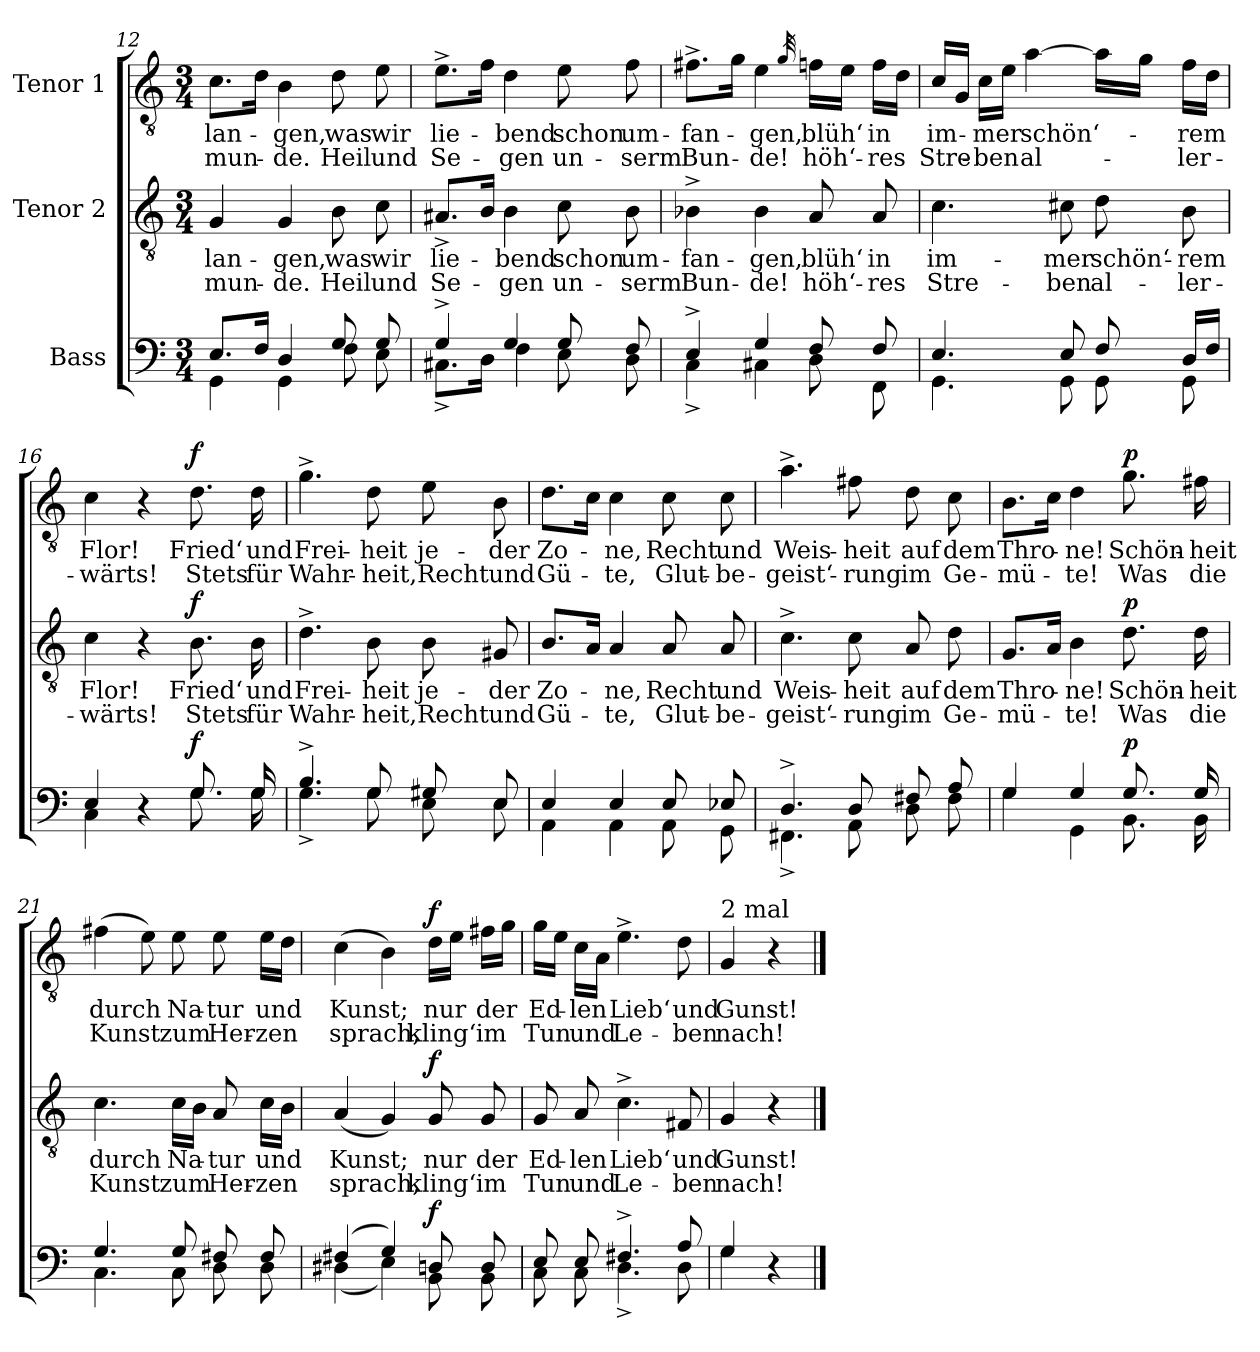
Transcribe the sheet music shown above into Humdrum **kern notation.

**kern	**dynam	**kern	**text	**text	**dynam	**kern	**text	**text	**dynam
*part3	*part3	*part2	*part2	*part2	*part2	*part1	*part1	*part1	*part1
*staff3	*staff3	*staff2	*staff2	*staff2	*staff2	*staff1	*staff1	*staff1	*staff1
*I"Bass	*	*I"Tenor 2	*	*	*	*I"Tenor 1	*	*	*
!!LO:PB:g=z
*clefF4	*	*clefGv2	*	*	*	*clefGv2	*	*	*
*k[]	*	*k[]	*	*	*	*k[]	*	*	*
*M3/4	*	*M3/4	*	*	*	*M3/4	*	*	*
=12	=12	=12	=12	=12	=12	=12	=12	=12	=12
*^	*	*	*	*	*	*	*	*	*
8.E/L	4GG\	.	4G/	-lan-	-mun-	.	8.c\L	-lan-	-mun-	.
16F/Jk	.	.	.	.	.	.	16d\Jk	.	.	.
4D/	4GG\	.	4G/	-gen,	-de.	.	4B\	-gen,	-de.	.
8G/	8F\	.	8B\	was	Heil	.	8d\	was	Heil	.
8G/	8E\	.	8c\	wir	und	.	8e\	wir	und	.
=13	=13	=13	=13	=13	=13	=13	=13	=13	=13	=13
4G^/	8.C#X^\L	.	8.A#X^/L	lie-	Se-	.	8.e^\L	lie-	Se-	.
.	16D\Jk	.	16B/Jk	.	.	.	16f\Jk	.	.	.
4G/	4F\	.	4B\	-bend	-gen	.	4d\	-bend	-gen	.
8G/	8E\	.	8c\	schon	un-	.	8e\	schon	un-	.
8F/	8D\	.	8B\	um-	-serm	.	8f\	um-	-serm	.
=14	=14	=14	=14	=14	=14	=14	=14	=14	=14	=14
4E^/	4C^\	.	4B-X^\	-fan-	Bun-	.	8.f#X^\L	-fan-	Bun-	.
.	.	.	.	.	.	.	16g\Jk	.	.	.
4G/	4C#X\	.	4B-\	-gen,	-de!	.	4e\	-gen,	-de!	.
.	.	.	.	.	.	.	32qg/	.	.	.
8F/	8D\	.	8A/	blüh‘	höh‘-	.	16fn\LL	blüh‘	höh‘-	.
.	.	.	.	.	.	.	16e\JJ	.	.	.
8F/	8FF\	.	8A/	in	-res	.	16f\LL	in	-res	.
.	.	.	.	.	.	.	16d\JJ	.	.	.
!!LO:LB:g=z
=15	=15	=15	=15	=15	=15	=15	=15	=15	=15	=15
4.E/	4.GG\	.	4.c\	im-	Stre-	.	16c/LL	im-	Stre-	.
.	.	.	.	.	.	.	16G/JJ	.	.	.
.	.	.	.	.	.	.	16c\LL	mer	-ben	.
.	.	.	.	.	.	.	16e\JJ	.	.	.
.	.	.	.	.	.	.	[4a\	schön‘-	al-	.
8E/	8GG\	.	8c#X\	-mer	-ben	.	.	.	.	.
8F/	8GG\	.	8d\	schön‘-	al-	.	16a\LL]	.	.	.
.	.	.	.	.	.	.	16g\JJ	.	.	.
16D/LL	8GG\	.	8B\	-rem	-ler-	.	16f\LL	-rem	-ler-	.
16F/JJ	.	.	.	.	.	.	16d\JJ	.	.	.
=16	=16	=16	=16	=16	=16	=16	=16	=16	=16	=16
4E/	4C\	.	4c\	Flor!	-wärts!	.	4c\	Flor!	-wärts!	.
4r	4ryy	.	4r	.	.	.	4r	.	.	.
!	!	!LO:DY:a	!	!	!	!LO:DY:a	!	!	!	!LO:DY:a
8.G/	8.G\	f	8.B\	Fried‘	Stets	f	8.d\	Fried‘	Stets	f
16G/	16G\	.	16B\	und	für	.	16d\	und	für	.
=17	=17	=17	=17	=17	=17	=17	=17	=17	=17	=17
4.B^/	4.G^\	.	4.d^\	Frei-	Wahr-	.	4.g^\	Frei-	Wahr-	.
8G/	8G\	.	8B\	-heit	-heit,	.	8d\	-heit	-heit,	.
8G#X/	8E\	.	8B\	je-	Recht	.	8e\	je-	Recht	.
8E/	8E\	.	8G#X/	-der	und	.	8B\	-der	und	.
!!LO:LB:g=z
=18	=18	=18	=18	=18	=18	=18	=18	=18	=18	=18
4E/	4AA\	.	8.B/L	Zo-	Gü-	.	8.d\L	Zo-	Gü-	.
.	.	.	16A/Jk	.	.	.	16c\Jk	.	.	.
4E/	4AA\	.	4A/	-ne,	-te,	.	4c\	-ne,	-te,	.
8E/	8AA\	.	8A/	Recht	Glut-	.	8c\	Recht	Glut-	.
8E-X/	8GG\	.	8A/	und	-be-	.	8c\	und	-be-	.
=19	=19	=19	=19	=19	=19	=19	=19	=19	=19	=19
4.D^/	4.FF#X^\	.	4.c^\	Weis-	-geist‘-	.	4.a^\	Weis-	-geist‘-	.
8D/	8AA\	.	8c\	-heit	-rung	.	8f#X\	-heit	-rung	.
8F#X/	8D\	.	8A/	auf	im	.	8d\	auf	im	.
8A/	8F#\	.	8d\	dem	Ge-	.	8c\	dem	Ge-	.
=20	=20	=20	=20	=20	=20	=20	=20	=20	=20	=20
4G/	4G\	.	8.G/L	Thro-	-mü-	.	8.B\L	Thro-	-mü-	.
.	.	.	16A/Jk	.	.	.	16c\Jk	.	.	.
4G/	4GG\	.	4B\	-ne!	-te!	.	4d\	-ne!	-te!	.
!	!	!LO:DY:a	!	!	!	!LO:DY:a	!	!	!	!LO:DY:a
8.G/	8.BB\	p	8.d\	Schön-	Was	p	8.g\	Schön-	Was	p
16G/	16BB\	.	16d\	-heit	die	.	16f#X\	-heit	die	.
!!LO:LB:g=z
=21	=21	=21	=21	=21	=21	=21	=21	=21	=21	=21
4.G/	4.C\	.	4.c\	durch	Kunst	.	(4f#X\	durch	Kunst	.
.	.	.	.	.	.	.	8e\)	.	.	.
8G/	8C\	.	16c\LL	Na-	zum	.	8e\	Na-	zum	.
.	.	.	16B\JJ	.	.	.	.	.	.	.
8F#X/	8D\	.	8A/	-tur	Her-	.	8e\	-tur	Her-	.
8F#/	8D\	.	16c\LL	und	-zen	.	16e\LL	und	-zen	.
.	.	.	16B\JJ	.	.	.	16d\JJ	.	.	.
=22	=22	=22	=22	=22	=22	=22	=22	=22	=22	=22
(4F#X/	(4D#X\	.	(4A/	Kunst;	sprach,	.	(4c\	Kunst;	sprach,	.
4G/)	4E\)	.	4G/)	.	.	.	4B\)	.	.	.
!	!	!LO:DY:a	!	!	!	!LO:DY:a	!	!	!	!LO:DY:a
8Dn/	8BB\	f	8G/	nur	kling‘	f	16d\LL	nur	kling‘	f
.	.	.	.	.	.	.	16e\JJ	.	.	.
8D/	8BB\	.	8G/	der	im	.	16f#X\LL	der	im	.
.	.	.	.	.	.	.	16g\JJ	.	.	.
=23	=23	=23	=23	=23	=23	=23	=23	=23	=23	=23
8E/	8C\	.	8G/	Ed-	Tun	.	16g\LL	Ed-	Tun	.
.	.	.	.	.	.	.	16e\JJ	.	.	.
8E/	8C\	.	8A/	-len	und	.	16c\LL	-len	und	.
.	.	.	.	.	.	.	16A\JJ	.	.	.
4.F#X^/	4.D^\	.	4.c^\	Lieb‘	Le-	.	4.e^\	Lieb‘	Le-	.
8A/	8D\	.	8F#X/	und	-ben	.	8d\	und	-ben	.
=24	=24	=24	=24	=24	=24	=24	=24	=24	=24	=24
!	!	!	!	!	!	!	!LO:TX:a:t=2 mal	!	!	!
4G/	4G\	.	4G/	Gunst!	nach!	.	4G/	Gunst!	nach!	.
4r	4ryy	.	4r	.	.	.	4r	.	.	.
*v	*v	*	*	*	*	*	*	*	*	*
==	==	==	==	==	==	==	==	==	==
*-	*-	*-	*-	*-	*-	*-	*-	*-	*-
